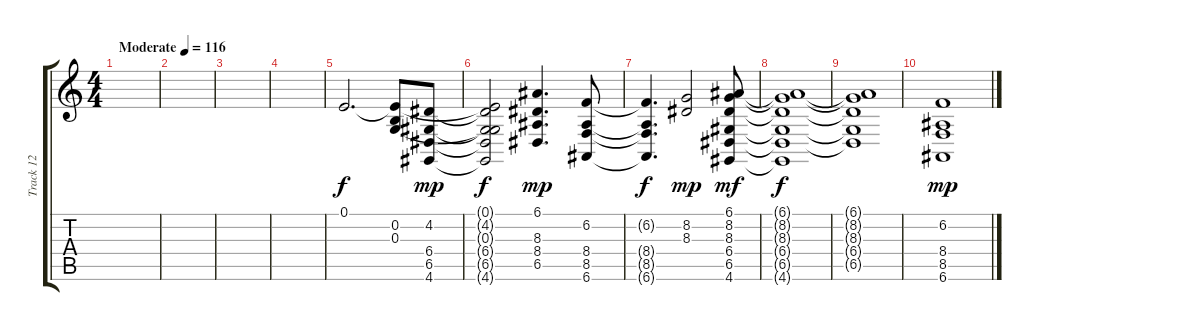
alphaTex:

\track ("Track 12" "Track 12") {instrument fx7echoes}
\staff {score tabs}
\tuning (E4 B3 G3 D3 A2 E2) {hide}
\ts (4 4)
\tempo (116 "Moderate")
\clef g2
\ks c
|
|
|
|
0.1.2{d} (0.1{t} 0.2 0.3).8 (4.2 6.4 6.5 4.6).8{dy mp} |
(0.1{t} 4.2{t} 0.3{t} 6.4{t} 6.5{t} 4.6{t}).2{dy f} (6.1 8.3 8.4 6.5).4{d dy mp} (6.2 8.4 8.5 6.6).8 |
(6.2{t} 8.4{t} 8.5{t} 6.6{t}).4{d dy f} (8.2 8.3).2{dy mp} (6.1 8.2 8.3 6.4 6.5 4.6).8{dy mf} |
(6.1{t} 8.2{t} 8.3{t} 6.4{t} 6.5{t} 4.6{t}).1{dy f} |
(6.1{t} 8.2{t} 8.3{t} 6.4{t} 6.5{t}).1 |
(6.2 8.4 8.5 6.6).1{dy mp}
